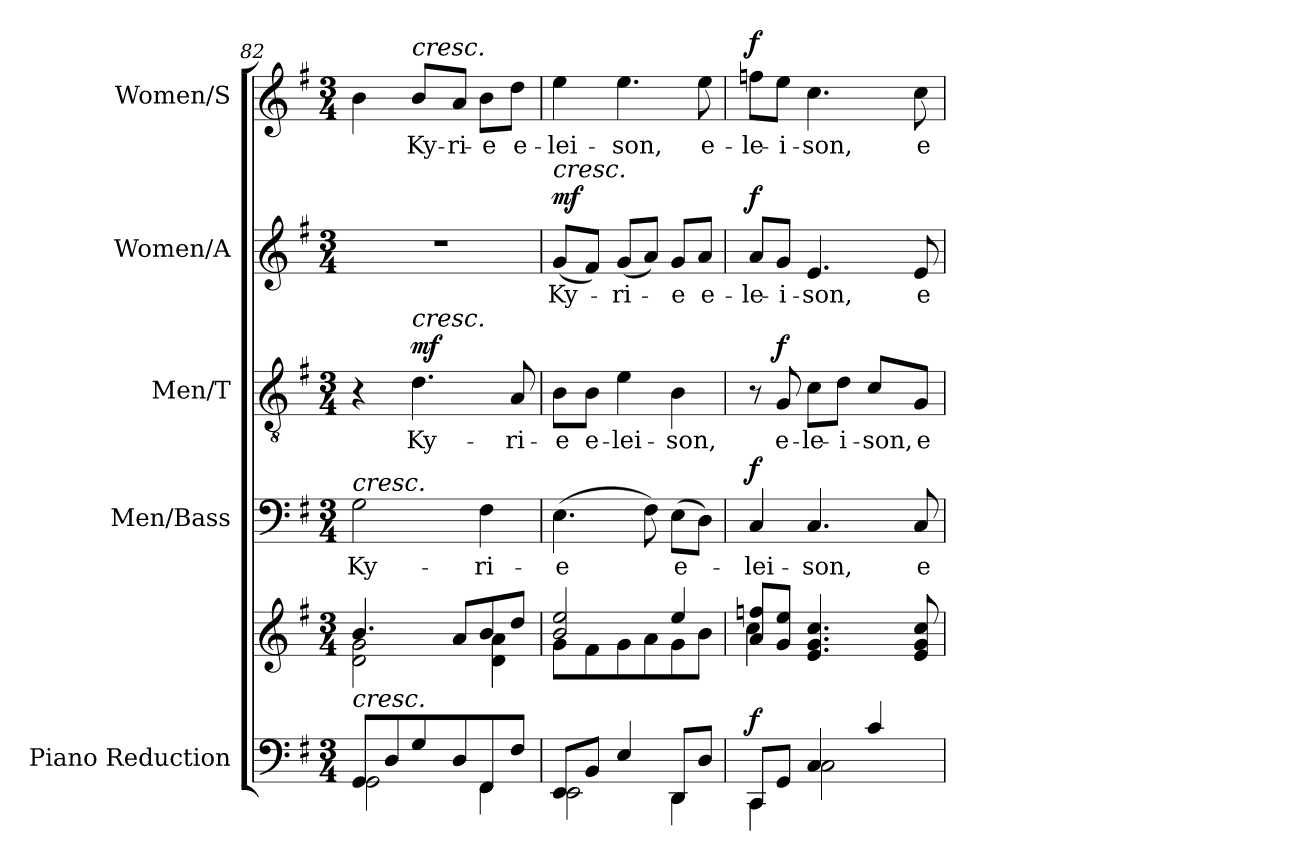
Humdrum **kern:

**kern	**kern	**dynam	**kern	**text	**dynam	**kern	**text	**dynam	**kern	**text	**dynam	**kern	**text	**dynam
*part5	*part5	*part5	*part4	*part4	*part4	*part3	*part3	*part3	*part2	*part2	*part2	*part1	*part1	*part1
*staff6	*staff5	*staff5/6	*staff4	*staff4	*staff4	*staff3	*staff3	*staff3	*staff2	*staff2	*staff2	*staff1	*staff1	*staff1
*I"Piano Reduction	*	*	*I"Men/Bass	*	*	*I"Men/T	*	*	*I"Women/A	*	*	*I"Women/S	*	*
*I'Pno	*	*	*	*	*	*	*	*	*	*	*	*	*	*
*clefF4	*clefG2	*	*clefF4	*	*	*clefGv2	*	*	*clefG2	*	*	*clefG2	*	*
*k[f#]	*k[f#]	*	*k[f#]	*	*	*k[f#]	*	*	*k[f#]	*	*	*k[f#]	*	*
*M3/4	*M3/4	*	*M3/4	*	*	*M3/4	*	*	*M3/4	*	*	*M3/4	*	*
=82	=82	=82	=82	=82	=82	=82	=82	=82	=82	=82	=82	=82	=82	=82
*^	*^	*	*	*	*	*	*	*	*	*	*	*	*	*
!	!	!	!	!	!LO:TX:a:i:t=cresc.	!	!	!	!	!	!	!	!	!	!	!
!LO:TX:a:i:t=cresc.	!	!	!	!	!	!	!	!	!	!	!	!	!	!	!	!
!	!	!	!	!	!	!LO:LY:b	!	!	!	!	!	!	!	!	!	!
8GG/L	2GG\	4.b/	2d\ 2g\	.	2G\	Ky-	.	4r	.	.	2.r	.	.	4b\	.	.
8D/	.	.	.	.	.	.	.	.	.	.	.	.	.	.	.	.
!	!	!	!	!	!	!	!	!	!	!	!	!	!	!LO:TX:a:i:t=cresc.	!	!
!	!	!	!	!	!	!	!	!LO:TX:a:i:t=cresc.	!	!	!	!	!	!	!	!
!	!	!	!	!	!	!	!	!	!LO:LY:b	!LO:DY:a	!	!	!	!	!LO:LY:b	!
8G/	.	.	.	.	.	.	.	4.d\	Ky-	mf	.	.	.	8b/L	Ky-	.
!	!	!	!	!	!	!	!	!	!	!	!	!	!	!	!LO:LY:b	!
8D/	.	8a/L	.	.	.	.	.	.	.	.	.	.	.	8a/J	-ri-	.
!	!	!	!	!	!	!LO:LY:b	!	!	!	!	!	!	!	!	!LO:LY:b	!
8FF#/	4FF#\	8b/	4d\ 4a\	.	4F#\	-ri-	.	.	.	.	.	.	.	8b\L	-e	.
!	!	!	!	!	!	!	!	!	!LO:LY:b	!	!	!	!	!	!LO:LY:b	!
8F#/J	.	8dd/J	.	.	.	.	.	8A/	-ri-	.	.	.	.	8dd\J	e-	.
!!LO:PB:g=z
=83	=83	=83	=83	=83	=83	=83	=83	=83	=83	=83	=83	=83	=83	=83	=83	=83
!	!	!	!	!	!	!	!	!	!	!	!LO:TX:a:i:t=cresc.	!	!	!	!	!
!	!	!	!	!	!	!LO:LY:b	!	!	!LO:LY:b	!	!	!LO:LY:b	!LO:DY:a	!	!LO:LY:b	!
8EE/L	2EE\	2b/ 2ee/	8g\L	.	(>4.E\	-e	.	8B\L	-e	.	(<8g/L	Ky-	mf	4ee\	-lei-	.
!	!	!	!	!	!	!	!	!	!LO:LY:b	!	!	!	!	!	!	!
8BB/J	.	.	8f#\	.	.	.	.	8B\J	e-	.	8f#/J)	.	.	.	.	.
!	!	!	!	!	!	!	!	!	!LO:LY:b	!	!	!LO:LY:b	!	!	!LO:LY:b	!
4E/	.	.	8g\	.	.	.	.	4e\	-lei-	.	(<8g/L	-ri-	.	4.ee\	-son,	.
.	.	.	8a\	.	8F#\)	.	.	.	.	.	8a/J)	.	.	.	.	.
!	!	!	!	!	!	!LO:LY:b	!	!	!LO:LY:b	!	!	!LO:LY:b	!	!	!	!
8DD/L	4DD\	4ee/	8g\	.	(>8E\L	e-	.	4B\	-son,	.	8g/L	-e	.	.	.	.
!	!	!	!	!	!	!	!	!	!	!	!	!LO:LY:b	!	!	!LO:LY:b	!
8D/J	.	.	8b\J	.	8D\J)	.	.	.	.	.	8a/J	e-	.	8ee\	e-	.
=84	=84	=84	=84	=84	=84	=84	=84	=84	=84	=84	=84	=84	=84	=84	=84	=84
!	!	!	!	!LO:DY:a=2	!	!LO:LY:b	!LO:DY:a	!	!	!	!	!LO:LY:b	!LO:DY:a	!	!LO:LY:b	!LO:DY:a
8CC/L	4CC\	8a/ 8ffn/L	4cc\	f	4C/	-lei-	f	8r	.	.	8a/L	-le-	f	8ffn\L	-le-	f
!	!	!	!	!	!	!	!	!	!LO:LY:b	!LO:DY:a	!	!LO:LY:b	!	!	!LO:LY:b	!
8GG/J	.	8g/ 8ee/J	.	.	.	.	.	8G/	e-	f	8g/J	-i-	.	8ee\J	-i-	.
!	!	!	!	!	!	!LO:LY:b	!	!	!LO:LY:b	!	!	!LO:LY:b	!	!	!LO:LY:b	!
4C/	2C\	4.e/ 4.g/ 4.cc/	2ryy	.	4.C/	-son,	.	8c\L	-le-	.	4.e/	-son,	.	4.cc\	-son,	.
!	!	!	!	!	!	!	!	!	!LO:LY:b	!	!	!	!	!	!	!
.	.	.	.	.	.	.	.	8d\J	-i-	.	.	.	.	.	.	.
!	!	!	!	!	!	!	!	!	!LO:LY:b	!	!	!	!	!	!	!
4c/	.	.	.	.	.	.	.	8c/L	-son,	.	.	.	.	.	.	.
!	!	!	!	!	!	!LO:LY:b	!	!	!LO:LY:b	!	!	!LO:LY:b	!	!	!LO:LY:b	!
.	.	8e/ 8g/ 8cc/	.	.	8C/	e-	.	8G/J	e-	.	8e/	e-	.	8cc\	e-	.
*v	*v	*	*	*	*	*	*	*	*	*	*	*	*	*	*	*
*	*v	*v	*	*	*	*	*	*	*	*	*	*	*	*	*
=	=	=	=	=	=	=	=	=	=	=	=	=	=	=
*-	*-	*-	*-	*-	*-	*-	*-	*-	*-	*-	*-	*-	*-	*-
